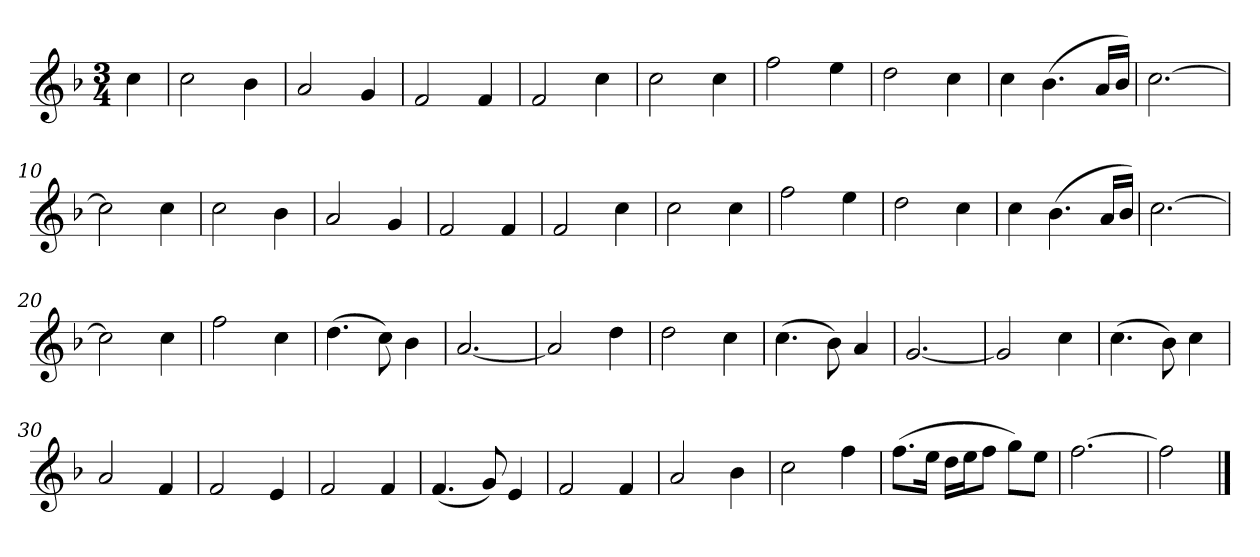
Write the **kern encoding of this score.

**kern
*part1
*staff1
*k[b-]
*M3/4
*MM120
=
4cc
=1
2cc
4b-
=2
2a
4g
=3
2f
4f
=4
2f
4cc
=5
2cc
4cc
=6
2ff
4ee
=7
2dd
4cc
=8
4cc
(4.b-
16aLL
16b-JJ)
=9
[2.cc
=10
2cc]
4cc
=11
2cc
4b-
=12
2a
4g
=13
2f
4f
=14
2f
4cc
=15
2cc
4cc
=16
2ff
4ee
=17
2dd
4cc
=18
4cc
(4.b-
16aLL
16b-JJ)
=19
[2.cc
=20
2cc]
4cc
=21
2ff
4cc
=22
(4.dd
8cc)
4b-
=23
[2.a
=24
2a]
4dd
=25
2dd
4cc
=26
(4.cc
8b-)
4a
=27
[2.g
=28
2g]
4cc
=29
(4.cc
8b-)
4cc
=30
2a
4f
=31
2f
4e
=32
2f
4f
=33
(4.f
8g)
4e
=34
2f
4f
=35
2a
4b-
=36
2cc
4ff
=37
(8.ffL
16eeJk
16ddLL
16eeJ
8ffJ
8ggL)
8eeJ
=38
[2.ff
=39
2ff]
==
*-
